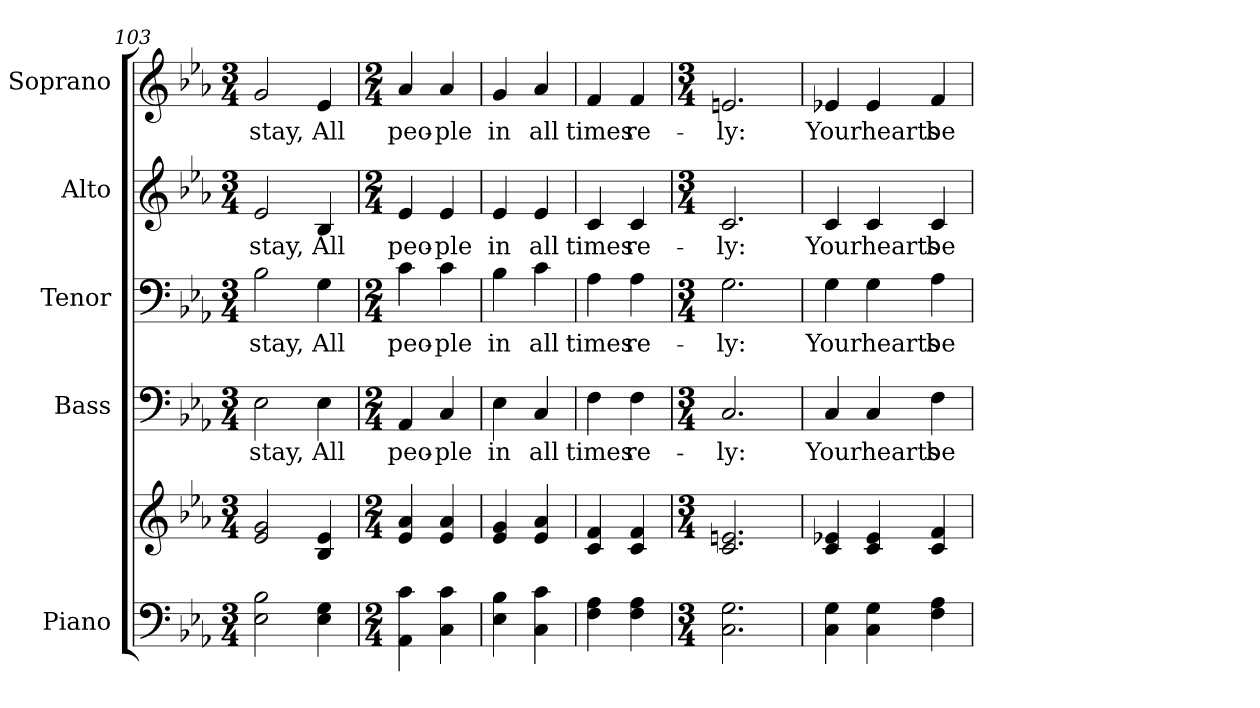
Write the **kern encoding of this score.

**kern	**kern	**kern	**text	**kern	**text	**kern	**text	**kern	**text
*part5	*part5	*part4	*part4	*part3	*part3	*part2	*part2	*part1	*part1
*staff6	*staff5	*staff4	*staff4	*staff3	*staff3	*staff2	*staff2	*staff1	*staff1
*I"Piano	*	*I"Bass	*	*I"Tenor	*	*I"Alto	*	*I"Soprano	*
*I'Pno.	*	*I'B.	*	*I'T.	*	*I'A.	*	*I'S.	*
!!LO:PB:g=z
*clefF4	*clefG2	*clefF4	*	*clefF4	*	*clefG2	*	*clefG2	*
*k[b-e-a-]	*k[b-e-a-]	*k[b-e-a-]	*	*k[b-e-a-]	*	*k[b-e-a-]	*	*k[b-e-a-]	*
*E-:	*E-:	*E-:	*	*E-:	*	*E-:	*	*E-:	*
*M3/4	*M3/4	*M3/4	*	*M3/4	*	*M3/4	*	*M3/4	*
=103	=103	=103	=103	=103	=103	=103	=103	=103	=103
!	!	!	!LO:LY:b:color=#000000	!	!	!	!	!	!
!	!	!	!	!	!LO:LY:b:color=#000000	!	!	!	!
!	!	!	!	!	!	!	!LO:LY:b:color=#000000	!	!
!	!	!	!	!	!	!	!	!	!LO:LY:b:color=#000000
2E-i\ 2B-i	2e-i/ 2gi	2E-i\	stay,	2B-i\	stay,	2e-i/	stay,	2gi/	stay,
!	!	!	!LO:LY:b:color=#000000	!	!	!	!	!	!
!	!	!	!	!	!LO:LY:b:color=#000000	!	!	!	!
!	!	!	!	!	!	!	!LO:LY:b:color=#000000	!	!
!	!	!	!	!	!	!	!	!	!LO:LY:b:color=#000000
4E-i\ 4Gi	4B-i/ 4e-i	4E-i\	All	4Gi\	All	4B-i/	All	4e-i/	All
=104	=104	=104	=104	=104	=104	=104	=104	=104	=104
*M2/4	*M2/4	*M2/4	*	*M2/4	*	*M2/4	*	*M2/4	*
!	!	!	!LO:LY:b:color=#000000	!	!	!	!	!	!
!	!	!	!	!	!LO:LY:b:color=#000000	!	!	!	!
!	!	!	!	!	!	!	!LO:LY:b:color=#000000	!	!
!	!	!	!	!	!	!	!	!	!LO:LY:b:color=#000000
4AA-i\ 4ci	4e-i/ 4a-i	4AA-i/	peo-	4ci\	peo-	4e-i/	peo-	4a-i/	peo-
!	!	!	!LO:LY:b:color=#000000	!	!	!	!	!	!
!	!	!	!	!	!LO:LY:b:color=#000000	!	!	!	!
!	!	!	!	!	!	!	!LO:LY:b:color=#000000	!	!
!	!	!	!	!	!	!	!	!	!LO:LY:b:color=#000000
4Ci\ 4ci	4e-i/ 4a-i	4Ci/	-ple	4ci\	-ple	4e-i/	-ple	4a-i/	-ple
=105	=105	=105	=105	=105	=105	=105	=105	=105	=105
!	!	!	!LO:LY:b:color=#000000	!	!	!	!	!	!
!	!	!	!	!	!LO:LY:b:color=#000000	!	!	!	!
!	!	!	!	!	!	!	!LO:LY:b:color=#000000	!	!
!	!	!	!	!	!	!	!	!	!LO:LY:b:color=#000000
4E-i\ 4B-i	4e-i/ 4gi	4E-i\	in	4B-i\	in	4e-i/	in	4gi/	in
!	!	!	!LO:LY:b:color=#000000	!	!	!	!	!	!
!	!	!	!	!	!LO:LY:b:color=#000000	!	!	!	!
!	!	!	!	!	!	!	!LO:LY:b:color=#000000	!	!
!	!	!	!	!	!	!	!	!	!LO:LY:b:color=#000000
4Ci\ 4ci	4e-i/ 4a-i	4Ci/	all	4ci\	all	4e-i/	all	4a-i/	all
=106	=106	=106	=106	=106	=106	=106	=106	=106	=106
!	!	!	!LO:LY:b:color=#000000	!	!	!	!	!	!
!	!	!	!	!	!LO:LY:b:color=#000000	!	!	!	!
!	!	!	!	!	!	!	!LO:LY:b:color=#000000	!	!
!	!	!	!	!	!	!	!	!	!LO:LY:b:color=#000000
4Fi\ 4A-i	4ci/ 4fi	4Fi\	times	4A-i\	times	4ci/	times	4fi/	times
!	!	!	!LO:LY:b:color=#000000	!	!	!	!	!	!
!	!	!	!	!	!LO:LY:b:color=#000000	!	!	!	!
!	!	!	!	!	!	!	!LO:LY:b:color=#000000	!	!
!	!	!	!	!	!	!	!	!	!LO:LY:b:color=#000000
4Fi\ 4A-i	4ci/ 4fi	4Fi\	re-	4A-i\	re-	4ci/	re-	4fi/	re-
=107	=107	=107	=107	=107	=107	=107	=107	=107	=107
*M3/4	*M3/4	*M3/4	*	*M3/4	*	*M3/4	*	*M3/4	*
!	!	!	!LO:LY:b:color=#000000	!	!	!	!	!	!
!	!	!	!	!	!LO:LY:b:color=#000000	!	!	!	!
!	!	!	!	!	!	!	!LO:LY:b:color=#000000	!	!
!	!	!	!	!	!	!	!	!	!LO:LY:b:color=#000000
2.Ci\ 2.Gi	2.ci/ 2.eni	2.Ci/	-ly:	2.Gi\	-ly:	2.ci/	-ly:	2.eni/	-ly:
=108	=108	=108	=108	=108	=108	=108	=108	=108	=108
!	!	!	!LO:LY:b:color=#000000	!	!	!	!	!	!
!	!	!	!	!	!LO:LY:b:color=#000000	!	!	!	!
!	!	!	!	!	!	!	!LO:LY:b:color=#000000	!	!
!	!	!	!	!	!	!	!	!	!LO:LY:b:color=#000000
4Ci\ 4Gi	4ci/ 4e-Xi	4Ci/	Your	4Gi\	Your	4ci/	Your	4e-Xi/	Your
!	!	!	!LO:LY:b:color=#000000	!	!	!	!	!	!
!	!	!	!	!	!LO:LY:b:color=#000000	!	!	!	!
!	!	!	!	!	!	!	!LO:LY:b:color=#000000	!	!
!	!	!	!	!	!	!	!	!	!LO:LY:b:color=#000000
4Ci\ 4Gi	4ci/ 4e-i	4Ci/	hearts	4Gi\	hearts	4ci/	hearts	4e-i/	hearts
!	!	!	!LO:LY:b:color=#000000	!	!	!	!	!	!
!	!	!	!	!	!LO:LY:b:color=#000000	!	!	!	!
!	!	!	!	!	!	!	!LO:LY:b:color=#000000	!	!
!	!	!	!	!	!	!	!	!	!LO:LY:b:color=#000000
4Fi\ 4A-i	4ci/ 4fi	4Fi\	be-	4A-i\	be-	4ci/	be-	4fi/	be-
=	=	=	=	=	=	=	=	=	=
*-	*-	*-	*-	*-	*-	*-	*-	*-	*-
